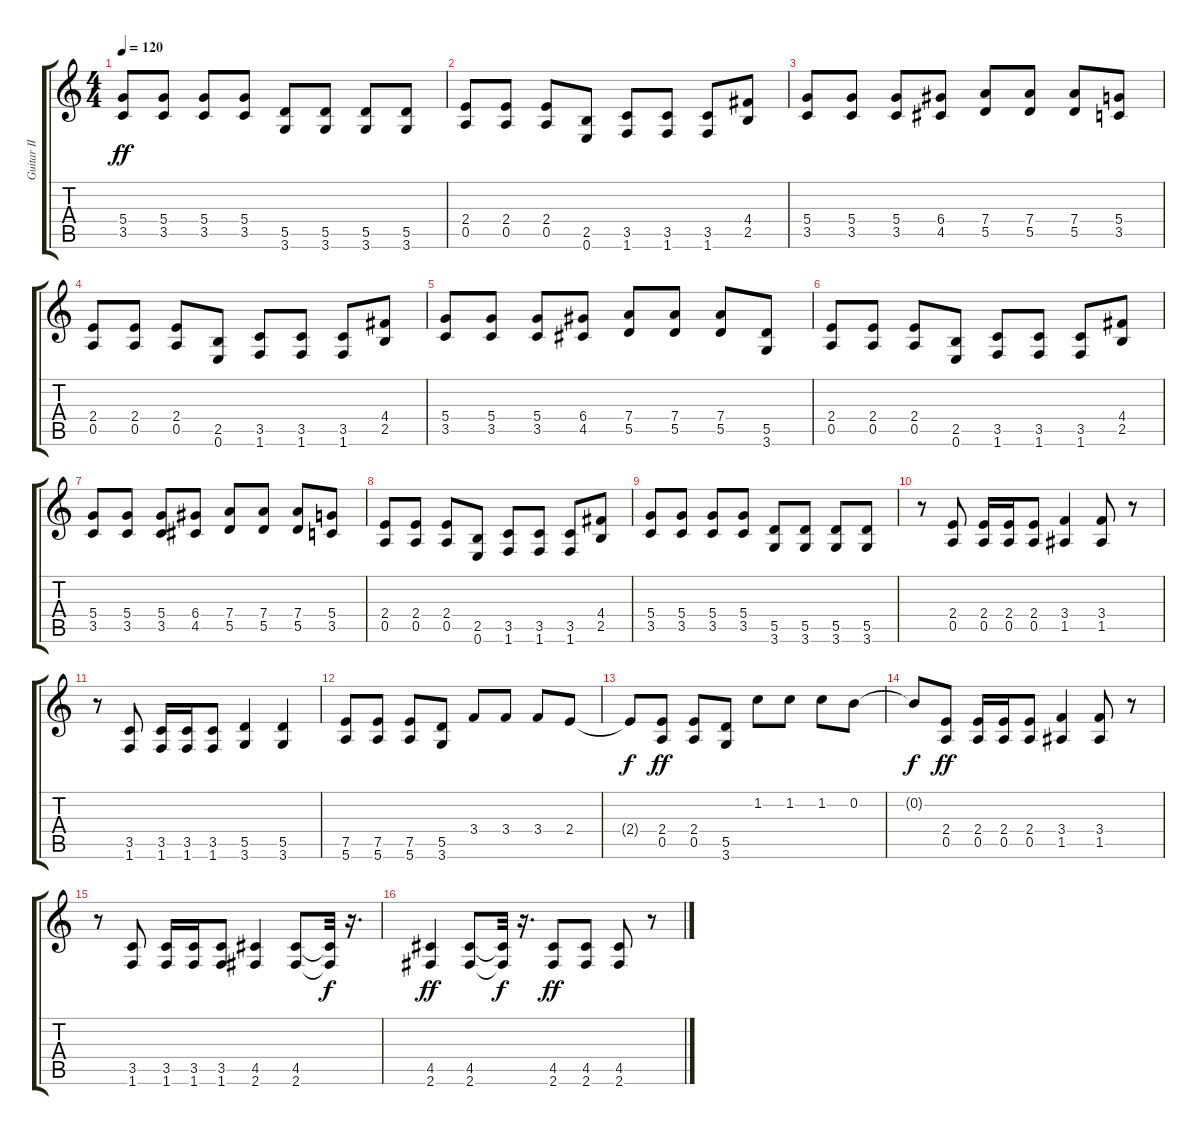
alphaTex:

\track ("Guitar II - Mr. Brett" "Guitar II ") {instrument distortionguitar}
\staff {score tabs}
\tuning (E4 B3 G3 D3 A2 E2) {hide}
\ts (4 4)
\tempo 120
\clef g2
\ks c
(5.4 3.5).8{dy ff} (5.4 3.5).8 (5.4 3.5).8 (5.4 3.5).8 (5.5 3.6).8 (5.5 3.6).8 (5.5 3.6).8 (5.5 3.6).8 |
(2.4 0.5).8 (2.4 0.5).8 (2.4 0.5).8 (2.5 0.6).8 (3.5 1.6).8 (3.5 1.6).8 (3.5 1.6).8 (4.4 2.5).8 |
(5.4 3.5).8 (5.4 3.5).8 (5.4 3.5).8 (6.4 4.5).8 (7.4 5.5).8 (7.4 5.5).8 (7.4 5.5).8 (5.4 3.5).8 |
(2.4 0.5).8 (2.4 0.5).8 (2.4 0.5).8 (2.5 0.6).8 (3.5 1.6).8 (3.5 1.6).8 (3.5 1.6).8 (4.4 2.5).8 |
(5.4 3.5).8 (5.4 3.5).8 (5.4 3.5).8 (6.4 4.5).8 (7.4 5.5).8 (7.4 5.5).8 (7.4 5.5).8 (5.5 3.6).8 |
(2.4 0.5).8 (2.4 0.5).8 (2.4 0.5).8 (2.5 0.6).8 (3.5 1.6).8 (3.5 1.6).8 (3.5 1.6).8 (4.4 2.5).8 |
(5.4 3.5).8 (5.4 3.5).8 (5.4 3.5).8 (6.4 4.5).8 (7.4 5.5).8 (7.4 5.5).8 (7.4 5.5).8 (5.4 3.5).8 |
(2.4 0.5).8 (2.4 0.5).8 (2.4 0.5).8 (2.5 0.6).8 (3.5 1.6).8 (3.5 1.6).8 (3.5 1.6).8 (4.4 2.5).8 |
(5.4 3.5).8 (5.4 3.5).8 (5.4 3.5).8 (5.4 3.5).8 (5.5 3.6).8 (5.5 3.6).8 (5.5 3.6).8 (5.5 3.6).8 |
r.8 (2.4 0.5).8 (2.4 0.5).16 (2.4 0.5).16 (2.4 0.5).8 (3.4 1.5).4 (3.4 1.5).8 r.8 |
r.8 (3.5 1.6).8 (3.5 1.6).16 (3.5 1.6).16 (3.5 1.6).8 (5.5 3.6).4 (5.5 3.6).4 |
(7.5 5.6).8 (7.5 5.6).8 (7.5 5.6).8 (5.5 3.6).8 3.4.8 3.4.8 3.4.8 2.4.8 |
2.4{t}.8{dy f} (2.4 0.5).8{dy ff} (2.4 0.5).8 (5.5 3.6).8 1.2.8 1.2.8 1.2.8 0.2.8 |
0.2{t}.8{dy f} (2.4 0.5).8{dy ff} (2.4 0.5).16 (2.4 0.5).16 (2.4 0.5).8 (3.4 1.5).4 (3.4 1.5).8 r.8 |
r.8 (3.5 1.6).8 (3.5 1.6).16 (3.5 1.6).16 (3.5 1.6).8 (4.5 2.6).4 (4.5 2.6).8 (4.5{t} 2.6{t}).32{dy f} r.16{d} |
(4.5 2.6).4{dy ff} (4.5 2.6).8 (4.5{t} 2.6{t}).32{dy f} r.16{d} (4.5 2.6).8{dy ff} (4.5 2.6).8 (4.5 2.6).8 r.8
